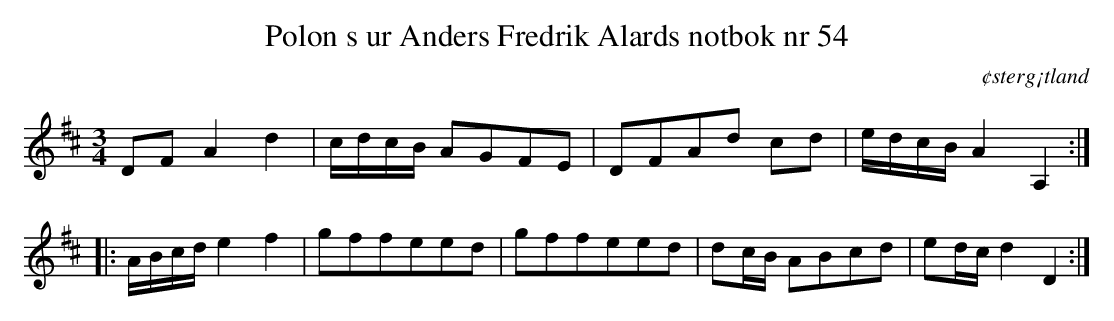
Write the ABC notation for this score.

X:1
T: Polon s ur Anders Fredrik Alards notbok nr 54
M: 3/4
L: 1/16
O: ¢sterg¡tland
K: D
D2F2 A4 d4 | cdcB A2G2F2E2 | D2F2A2d2 c2d2 | edcB A4 A,4 ::
ABcd e4 f4 | g2f2f2e2e2d2 | g2f2f2e2e2d2 | d2cB A2B2c2d2 | e2dc d4 D4 :|
